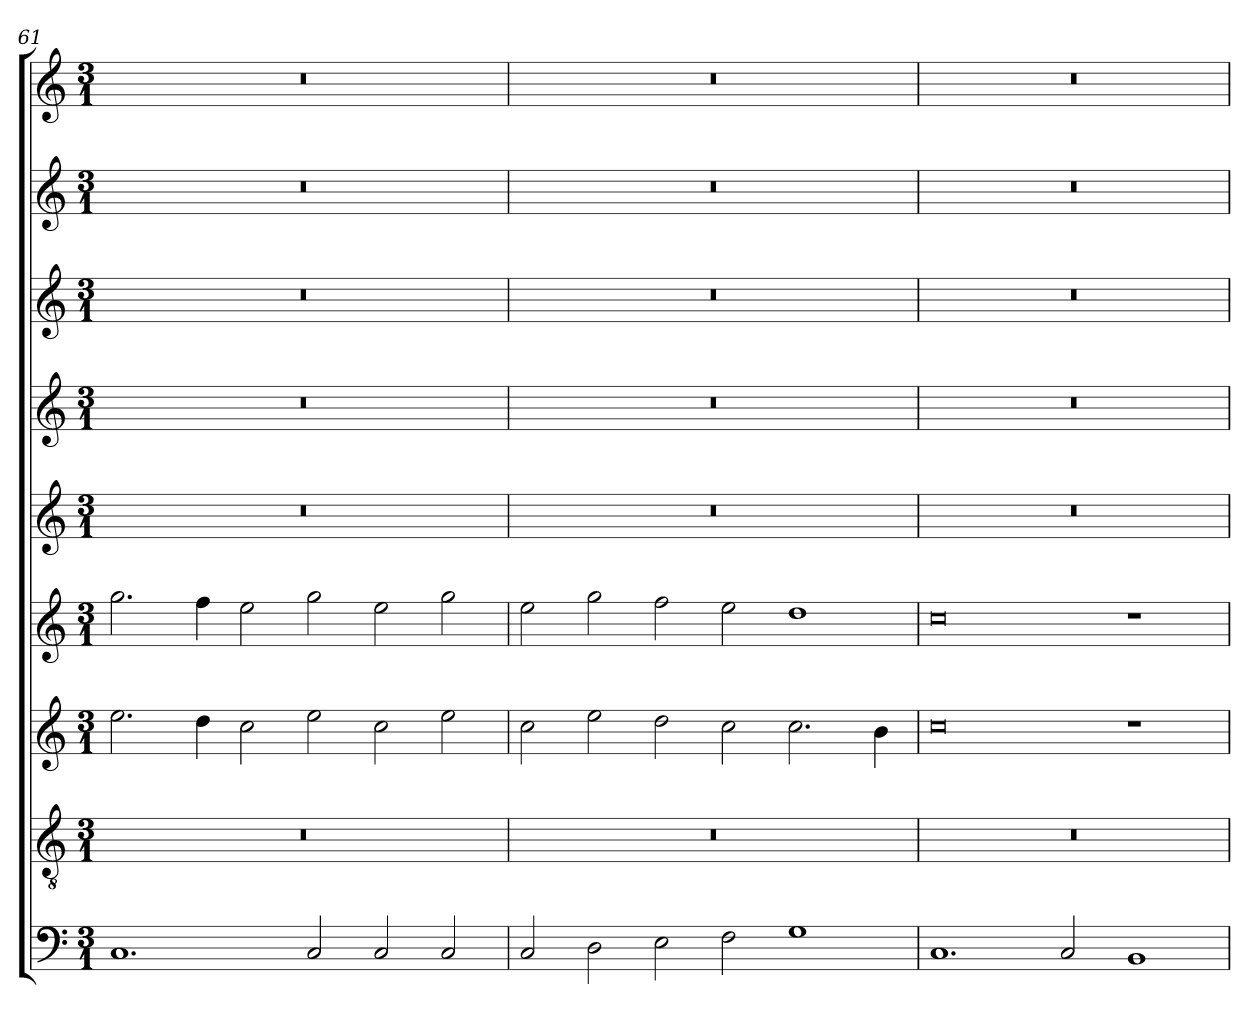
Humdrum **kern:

**kern	**kern	**kern	**kern	**kern	**kern	**kern	**kern	**kern
*part9	*part8	*part7	*part6	*part5	*part4	*part3	*part2	*part1
*staff9	*staff8	*staff7	*staff6	*staff5	*staff4	*staff3	*staff2	*staff1
!!LO:LB:g=z
*clefF4	*clefGv2	*clefG2	*clefG2	*clefG2	*clefG2	*clefG2	*clefG2	*clefG2
*k[]	*k[]	*k[]	*k[]	*k[]	*k[]	*k[]	*k[]	*k[]
*C:	*C:	*C:	*C:	*C:	*C:	*C:	*C:	*C:
*M3/1	*M3/1	*M3/1	*M3/1	*M3/1	*M3/1	*M3/1	*M3/1	*M3/1
=61	=61	=61	=61	=61	=61	=61	=61	=61
1.C	0.r	2.ee\	2.gg\	0.r	0.r	0.r	0.r	0.r
.	.	4dd\	4ff\	.	.	.	.	.
.	.	2cc\	2ee\	.	.	.	.	.
2C/	.	2ee\	2gg\	.	.	.	.	.
2C/	.	2cc\	2ee\	.	.	.	.	.
2C/	.	2ee\	2gg\	.	.	.	.	.
=62	=62	=62	=62	=62	=62	=62	=62	=62
2C/	0.r	2cc\	2ee\	0.r	0.r	0.r	0.r	0.r
2D\	.	2ee\	2gg\	.	.	.	.	.
2E\	.	2dd\	2ff\	.	.	.	.	.
2F\	.	2cc\	2ee\	.	.	.	.	.
1G	.	2.cc\	1dd	.	.	.	.	.
.	.	4b\	.	.	.	.	.	.
=63	=63	=63	=63	=63	=63	=63	=63	=63
1.C	0.r	0cc	0cc	0.r	0.r	0.r	0.r	0.r
2C/	.	.	.	.	.	.	.	.
1BB	.	1r	1r	.	.	.	.	.
=	=	=	=	=	=	=	=	=
*-	*-	*-	*-	*-	*-	*-	*-	*-
